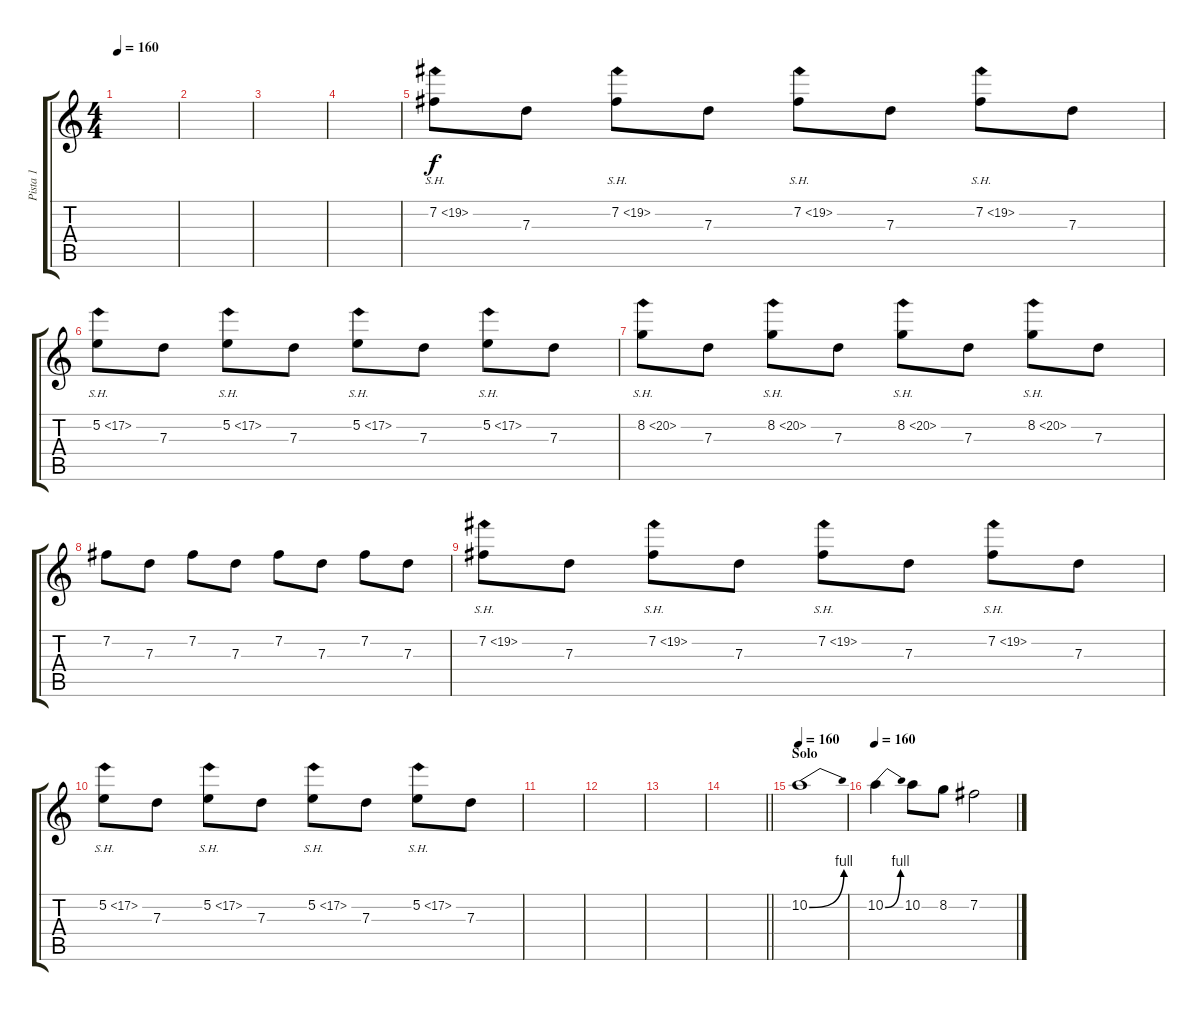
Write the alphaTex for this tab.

\track ("Pista 1" "Pista 1") {instrument distortionguitar}
\staff {score tabs}
\tuning (E4 B3 G3 D3 A2 E2) {hide}
\ts (4 4)
\tempo 160
\clef g2
\ks c
|
|
|
|
7.2{sh 12}.8 7.3.8 7.2{sh 12}.8 7.3.8 7.2{sh 12}.8 7.3.8 7.2{sh 12}.8 7.3.8 |
5.2{sh 12}.8 7.3.8 5.2{sh 12}.8 7.3.8 5.2{sh 12}.8 7.3.8 5.2{sh 12}.8 7.3.8 |
8.2{sh 12}.8 7.3.8 8.2{sh 12}.8 7.3.8 8.2{sh 12}.8 7.3.8 8.2{sh 12}.8 7.3.8 |
7.2.8 7.3.8 7.2.8 7.3.8 7.2.8 7.3.8 7.2.8 7.3.8 |
7.2{sh 12}.8 7.3.8 7.2{sh 12}.8 7.3.8 7.2{sh 12}.8 7.3.8 7.2{sh 12}.8 7.3.8 |
5.2{sh 12}.8 7.3.8 5.2{sh 12}.8 7.3.8 5.2{sh 12}.8 7.3.8 5.2{sh 12}.8 7.3.8 |
|
|
|
\barLineRight lightlight
|
\section ("" "Solo")
\tempo 160
10.2{be (bend 0 0 60 4)}.1 |
\tempo 160
10.2{be (bend 0 0 60 4)}.4 10.2.8 8.2.8 7.2.2
